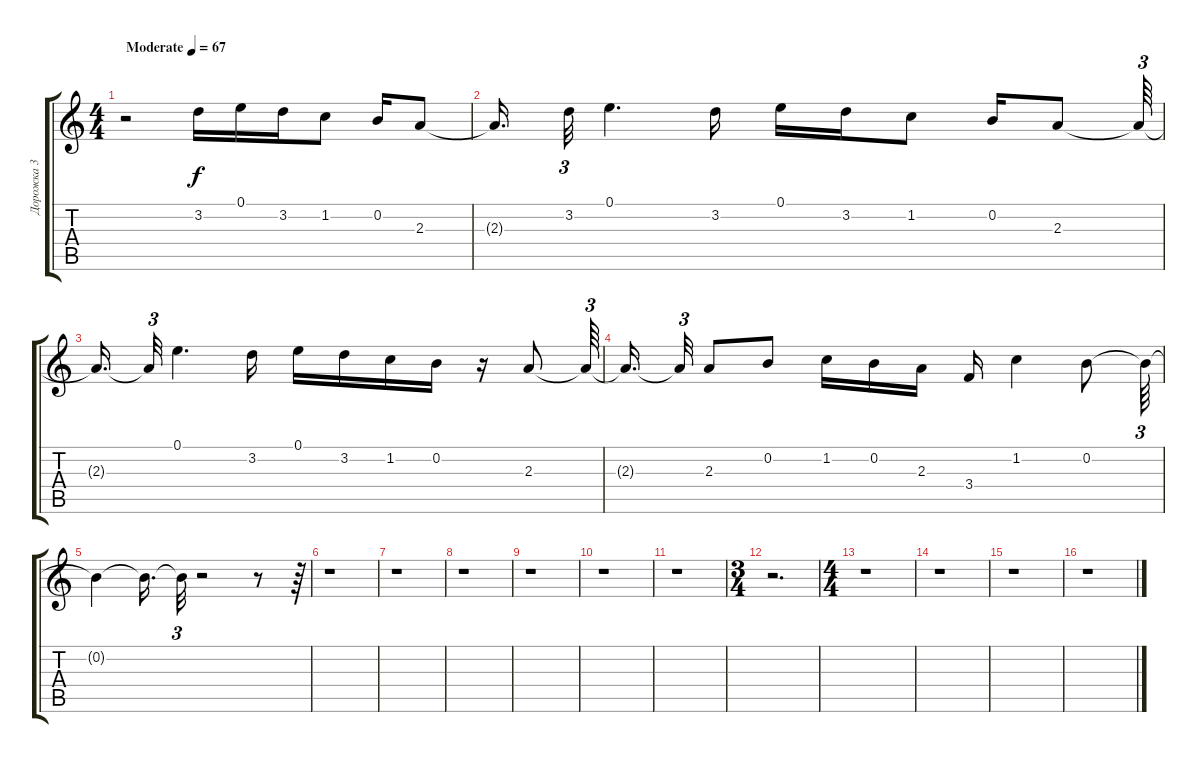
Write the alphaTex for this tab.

\track ("Дорожка 3" "Дорожка 3") {instrument electricguitarclean}
\staff {score tabs}
\tuning (E4 B3 G3 D3 A2 E2) {hide}
\ts (4 4)
\tempo (67 "Moderate")
\clef g2
\ks c
r.2{dy f instrument electricguitarclean} 3.2.16 0.1.16 3.2.16 1.2.8 0.2.16 2.3.8 |
2.3{t}.16{d} 3.2.32{tu (3 2)} 0.1.4{d} 3.2.16 0.1.16 3.2.16 1.2.8 0.2.16 2.3.8 2.3{t}.64{tu (3 2)} |
2.3{t}.16{d} 2.3{t}.32{tu (3 2)} 0.1.4{d} 3.2.16 0.1.16 3.2.16 1.2.16 0.2.16 r.16 2.3.8 2.3{t}.64{tu (3 2)} |
2.3{t}.16{d} 2.3{t}.32{tu (3 2)} 2.3.8 0.2.8 1.2.16 0.2.16 2.3.16 3.4.16 1.2.4 0.2.8 0.2{t}.64{tu (3 2)} |
0.2{t}.4 0.2{t}.16{d} 0.2{t}.32{tu (3 2)} r.2 r.8 r.64{tu (3 2)} |
r.1 |
r.1 |
r.1 |
r.1 |
r.1 |
r.1 |
\ts (3 4)
r.2{d} |
\ts (4 4)
r.1 |
r.1 |
r.1 |
r.1
